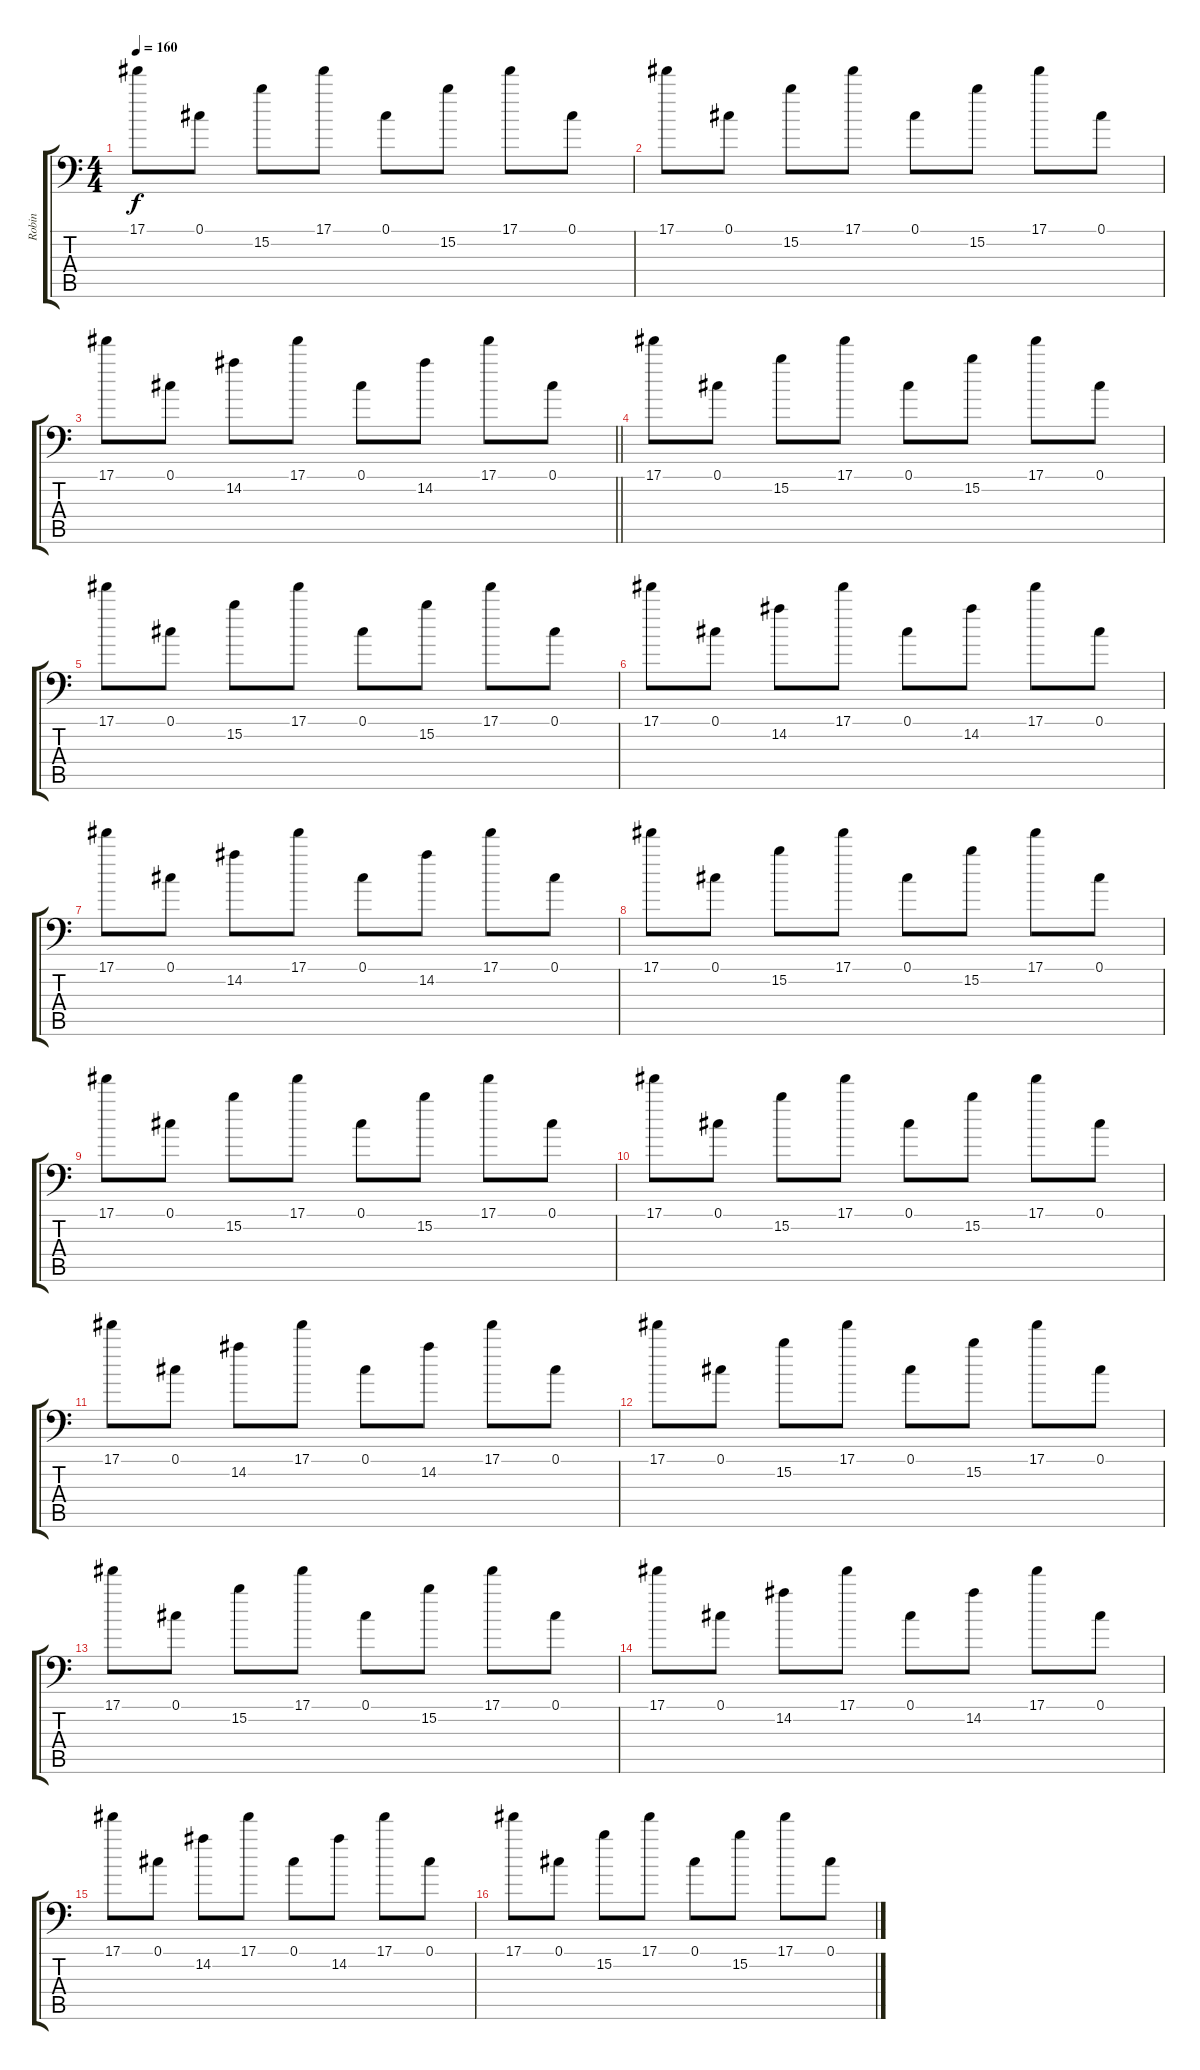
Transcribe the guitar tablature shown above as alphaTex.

\track ("Robin" "Robin") {instrument distortionguitar}
\staff {score tabs}
\tuning (Db4 Ab3 E3 B2 Gb2 Ab1) {hide}
\ts (4 4)
\tempo 160
\clef f4
\ks c
17.1.8{dy f} 0.1.8 15.2.8 17.1.8 0.1.8 15.2.8 17.1.8 0.1.8 |
17.1.8 0.1.8 15.2.8 17.1.8 0.1.8 15.2.8 17.1.8 0.1.8 |
\barLineRight lightlight
17.1.8 0.1.8 14.2.8 17.1.8 0.1.8 14.2.8 17.1.8 0.1.8 |
17.1.8 0.1.8 15.2.8 17.1.8 0.1.8 15.2.8 17.1.8 0.1.8 |
17.1.8 0.1.8 15.2.8 17.1.8 0.1.8 15.2.8 17.1.8 0.1.8 |
17.1.8 0.1.8 14.2.8 17.1.8 0.1.8 14.2.8 17.1.8 0.1.8 |
17.1.8 0.1.8 14.2.8 17.1.8 0.1.8 14.2.8 17.1.8 0.1.8 |
17.1.8 0.1.8 15.2.8 17.1.8 0.1.8 15.2.8 17.1.8 0.1.8 |
17.1.8 0.1.8 15.2.8 17.1.8 0.1.8 15.2.8 17.1.8 0.1.8 |
17.1.8 0.1.8 15.2.8 17.1.8 0.1.8 15.2.8 17.1.8 0.1.8 |
17.1.8 0.1.8 14.2.8 17.1.8 0.1.8 14.2.8 17.1.8 0.1.8 |
17.1.8 0.1.8 15.2.8 17.1.8 0.1.8 15.2.8 17.1.8 0.1.8 |
17.1.8 0.1.8 15.2.8 17.1.8 0.1.8 15.2.8 17.1.8 0.1.8 |
17.1.8 0.1.8 14.2.8 17.1.8 0.1.8 14.2.8 17.1.8 0.1.8 |
17.1.8 0.1.8 14.2.8 17.1.8 0.1.8 14.2.8 17.1.8 0.1.8 |
17.1.8 0.1.8 15.2.8 17.1.8 0.1.8 15.2.8 17.1.8 0.1.8
